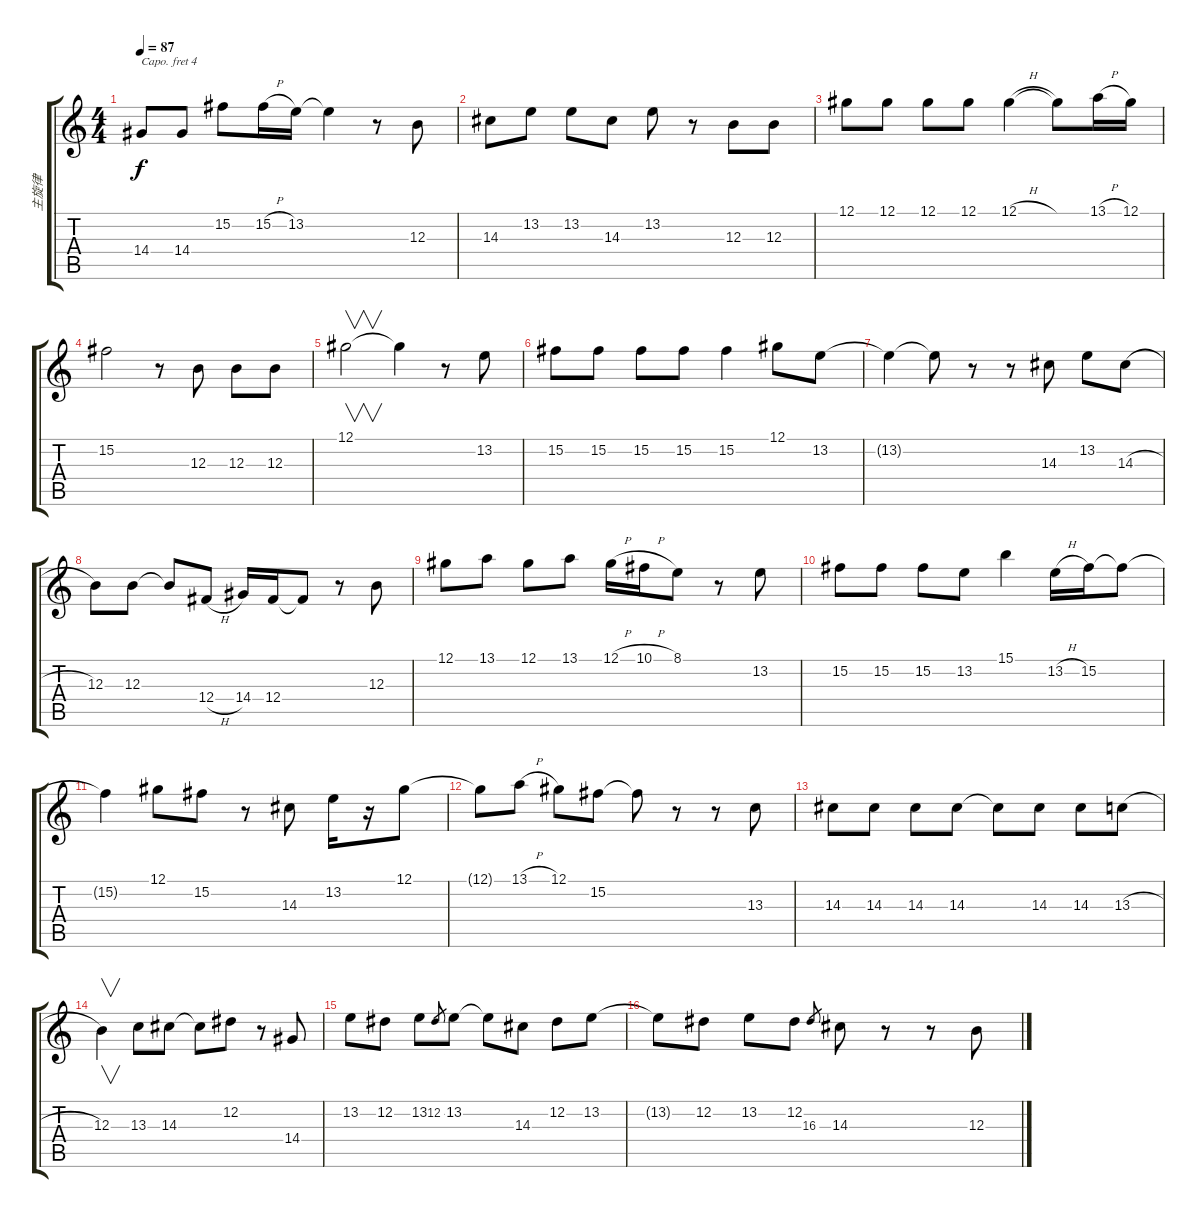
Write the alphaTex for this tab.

\track ("主旋律" "主旋律") {instrument flute}
\staff {score tabs}
\capo 4
\tuning (E4 B3 G3 D3 A2 E2) {hide}
\ts (4 4)
\tempo 87
\clef g2
\ks c
14.4.8{dy f} 14.4.8 15.2.8 15.2{h}.16 13.2.16 13.2{t}.4 r.8 12.3.8 |
14.3.8 13.2.8 13.2.8 14.3.8 13.2.8 r.8 12.3.8 12.3.8 |
12.1.8 12.1.8 12.1.8 12.1.8 12.1{h}.4 12.1{t}.8 13.1{h}.16 12.1.16 |
15.2.2 r.8 12.3.8 12.3.8 12.3.8 |
12.1.2{v} 12.1{t}.4 r.8 13.2.8 |
15.2.8 15.2.8 15.2.8 15.2.8 15.2.4 12.1.8 13.2.8 |
13.2{t}.4 13.2{t}.8 r.8 r.8 14.3.8 13.2.8 14.3{h}.8 |
12.3.8 12.3.8 12.3{t}.8 12.4{h}.8 14.4.16 12.4.16 12.4{t}.8 r.8 12.3.8 |
12.1.8 13.1.8 12.1.8 13.1.8 12.1{h}.16 10.1{h}.16 8.1.8 r.8 13.2.8 |
15.2.8 15.2.8 15.2.8 13.2.8 15.1.4 13.2{h}.16 15.2.16 15.2{t}.8 |
15.2{t}.4 12.1.8 15.2.8 r.8 14.3.8 13.2.16 r.16 12.1.8 |
12.1{t}.8 13.1{h}.8 12.1.8 15.2.8 15.2{t}.8 r.8 r.8 13.3.8 |
14.3.8 14.3.8 14.3.8 14.3.8 14.3{t}.8 14.3.8 14.3.8 13.3{h}.8 |
12.3.4{v} 13.3.8 14.3.8 14.3{t}.8 12.2.8 r.8 14.4.8 |
13.2.8 12.2.8 13.2.8 12.2.8{gr} 13.2.8 13.2{t}.8 14.3.8 12.2.8 13.2.8 |
13.2{t}.8 12.2.8 13.2.8 12.2.8 16.3.8{gr} 14.3.8 r.8 r.8 12.3.8
